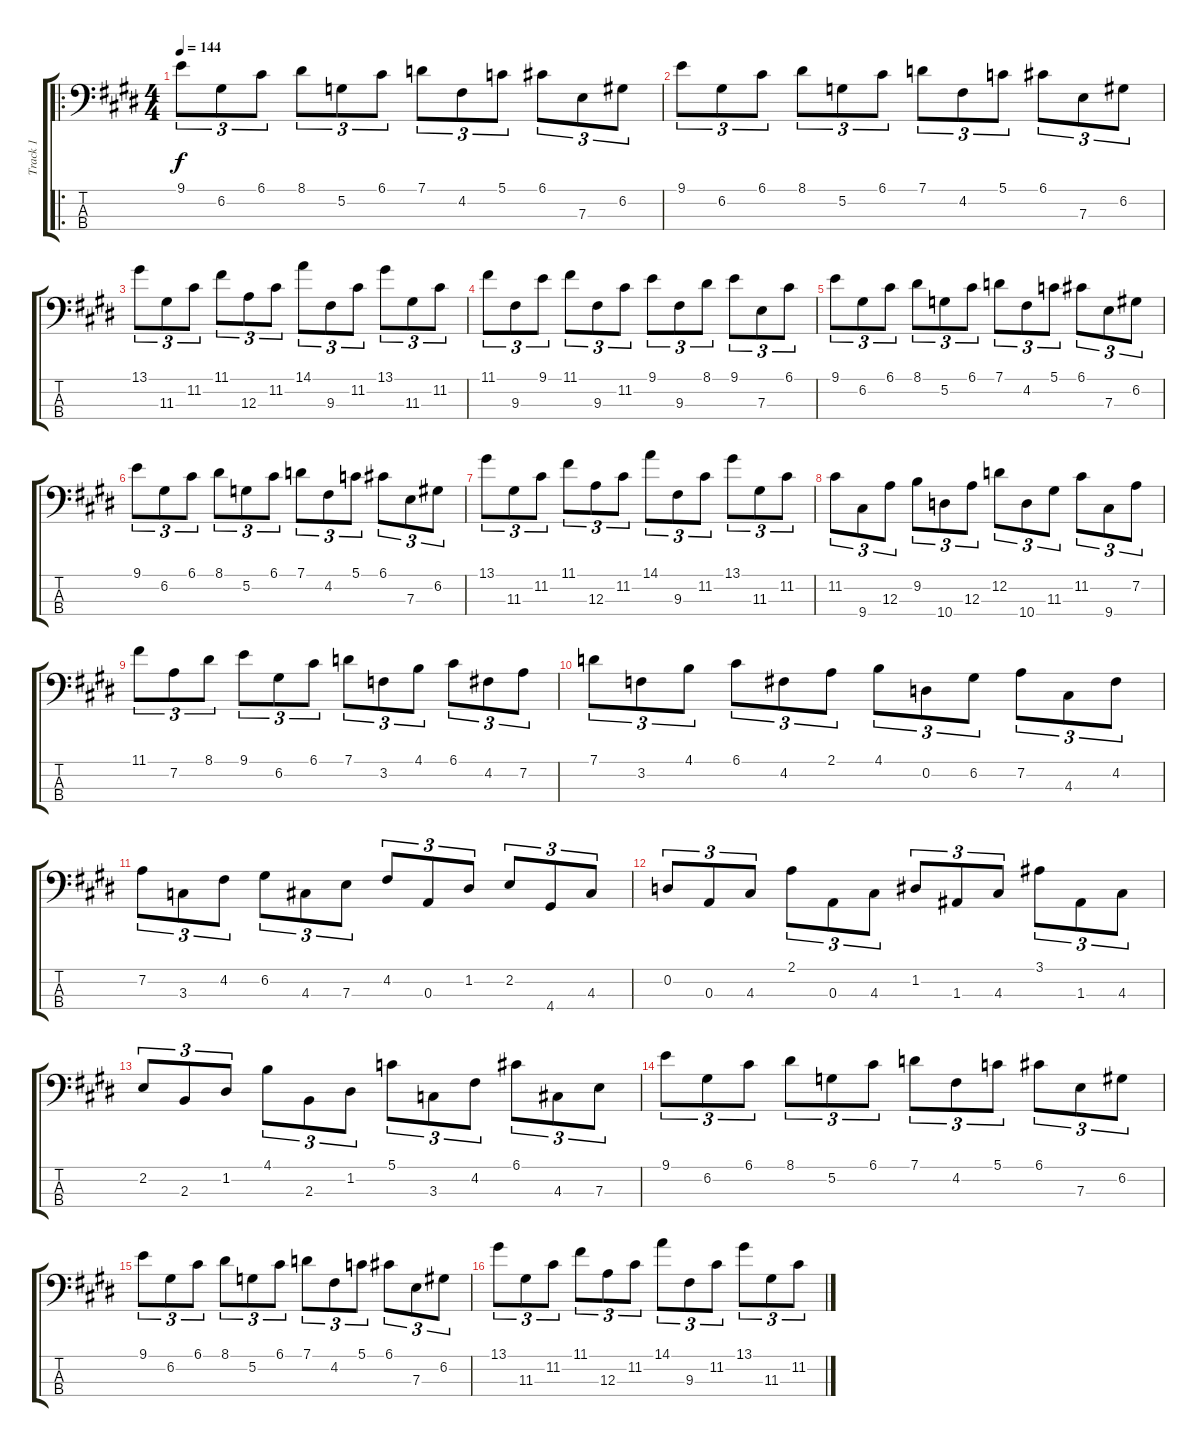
\track ("Track 1" "Track 1") {instrument electricbassfinger}
\staff {score tabs}
\tuning (G2 D2 A1 E1) {hide}
\ro
\ts (4 4)
\tempo 144
\clef f4
\ks c#minor
9.1.8{tu (3 2) dy f instrument electricbassfinger} 6.2.8{tu (3 2)} 6.1.8{tu (3 2)} 8.1.8{tu (3 2)} 5.2.8{tu (3 2)} 6.1.8{tu (3 2)} 7.1.8{tu (3 2)} 4.2.8{tu (3 2)} 5.1.8{tu (3 2)} 6.1.8{tu (3 2)} 7.3.8{tu (3 2)} 6.2.8{tu (3 2)} |
9.1.8{tu (3 2)} 6.2.8{tu (3 2)} 6.1.8{tu (3 2)} 8.1.8{tu (3 2)} 5.2.8{tu (3 2)} 6.1.8{tu (3 2)} 7.1.8{tu (3 2)} 4.2.8{tu (3 2)} 5.1.8{tu (3 2)} 6.1.8{tu (3 2)} 7.3.8{tu (3 2)} 6.2.8{tu (3 2)} |
13.1.8{tu (3 2)} 11.3.8{tu (3 2)} 11.2.8{tu (3 2)} 11.1.8{tu (3 2)} 12.3.8{tu (3 2)} 11.2.8{tu (3 2)} 14.1.8{tu (3 2)} 9.3.8{tu (3 2)} 11.2.8{tu (3 2)} 13.1.8{tu (3 2)} 11.3.8{tu (3 2)} 11.2.8{tu (3 2)} |
11.1.8{tu (3 2)} 9.3.8{tu (3 2)} 9.1.8{tu (3 2)} 11.1.8{tu (3 2)} 9.3.8{tu (3 2)} 11.2.8{tu (3 2)} 9.1.8{tu (3 2)} 9.3.8{tu (3 2)} 8.1.8{tu (3 2)} 9.1.8{tu (3 2)} 7.3.8{tu (3 2)} 6.1.8{tu (3 2)} |
9.1.8{tu (3 2)} 6.2.8{tu (3 2)} 6.1.8{tu (3 2)} 8.1.8{tu (3 2)} 5.2.8{tu (3 2)} 6.1.8{tu (3 2)} 7.1.8{tu (3 2)} 4.2.8{tu (3 2)} 5.1.8{tu (3 2)} 6.1.8{tu (3 2)} 7.3.8{tu (3 2)} 6.2.8{tu (3 2)} |
9.1.8{tu (3 2)} 6.2.8{tu (3 2)} 6.1.8{tu (3 2)} 8.1.8{tu (3 2)} 5.2.8{tu (3 2)} 6.1.8{tu (3 2)} 7.1.8{tu (3 2)} 4.2.8{tu (3 2)} 5.1.8{tu (3 2)} 6.1.8{tu (3 2)} 7.3.8{tu (3 2)} 6.2.8{tu (3 2)} |
13.1.8{tu (3 2)} 11.3.8{tu (3 2)} 11.2.8{tu (3 2)} 11.1.8{tu (3 2)} 12.3.8{tu (3 2)} 11.2.8{tu (3 2)} 14.1.8{tu (3 2)} 9.3.8{tu (3 2)} 11.2.8{tu (3 2)} 13.1.8{tu (3 2)} 11.3.8{tu (3 2)} 11.2.8{tu (3 2)} |
11.2.8{tu (3 2)} 9.4.8{tu (3 2)} 12.3.8{tu (3 2)} 9.2.8{tu (3 2)} 10.4.8{tu (3 2)} 12.3.8{tu (3 2)} 12.2.8{tu (3 2)} 10.4.8{tu (3 2)} 11.3.8{tu (3 2)} 11.2.8{tu (3 2)} 9.4.8{tu (3 2)} 7.2.8{tu (3 2)} |
11.1.8{tu (3 2)} 7.2.8{tu (3 2)} 8.1.8{tu (3 2)} 9.1.8{tu (3 2)} 6.2.8{tu (3 2)} 6.1.8{tu (3 2)} 7.1.8{tu (3 2)} 3.2.8{tu (3 2)} 4.1.8{tu (3 2)} 6.1.8{tu (3 2)} 4.2.8{tu (3 2)} 7.2.8{tu (3 2)} |
7.1.8{tu (3 2)} 3.2.8{tu (3 2)} 4.1.8{tu (3 2)} 6.1.8{tu (3 2)} 4.2.8{tu (3 2)} 2.1.8{tu (3 2)} 4.1.8{tu (3 2)} 0.2.8{tu (3 2)} 6.2.8{tu (3 2)} 7.2.8{tu (3 2)} 4.3.8{tu (3 2)} 4.2.8{tu (3 2)} |
7.2.8{tu (3 2)} 3.3.8{tu (3 2)} 4.2.8{tu (3 2)} 6.2.8{tu (3 2)} 4.3.8{tu (3 2)} 7.3.8{tu (3 2)} 4.2.8{tu (3 2)} 0.3.8{tu (3 2)} 1.2.8{tu (3 2)} 2.2.8{tu (3 2)} 4.4.8{tu (3 2)} 4.3.8{tu (3 2)} |
0.2.8{tu (3 2)} 0.3.8{tu (3 2)} 4.3.8{tu (3 2)} 2.1.8{tu (3 2)} 0.3.8{tu (3 2)} 4.3.8{tu (3 2)} 1.2.8{tu (3 2)} 1.3.8{tu (3 2)} 4.3.8{tu (3 2)} 3.1.8{tu (3 2)} 1.3.8{tu (3 2)} 4.3.8{tu (3 2)} |
2.2.8{tu (3 2)} 2.3.8{tu (3 2)} 1.2.8{tu (3 2)} 4.1.8{tu (3 2)} 2.3.8{tu (3 2)} 1.2.8{tu (3 2)} 5.1.8{tu (3 2)} 3.3.8{tu (3 2)} 4.2.8{tu (3 2)} 6.1.8{tu (3 2)} 4.3.8{tu (3 2)} 7.3.8{tu (3 2)} |
9.1.8{tu (3 2)} 6.2.8{tu (3 2)} 6.1.8{tu (3 2)} 8.1.8{tu (3 2)} 5.2.8{tu (3 2)} 6.1.8{tu (3 2)} 7.1.8{tu (3 2)} 4.2.8{tu (3 2)} 5.1.8{tu (3 2)} 6.1.8{tu (3 2)} 7.3.8{tu (3 2)} 6.2.8{tu (3 2)} |
9.1.8{tu (3 2)} 6.2.8{tu (3 2)} 6.1.8{tu (3 2)} 8.1.8{tu (3 2)} 5.2.8{tu (3 2)} 6.1.8{tu (3 2)} 7.1.8{tu (3 2)} 4.2.8{tu (3 2)} 5.1.8{tu (3 2)} 6.1.8{tu (3 2)} 7.3.8{tu (3 2)} 6.2.8{tu (3 2)} |
13.1.8{tu (3 2)} 11.3.8{tu (3 2)} 11.2.8{tu (3 2)} 11.1.8{tu (3 2)} 12.3.8{tu (3 2)} 11.2.8{tu (3 2)} 14.1.8{tu (3 2)} 9.3.8{tu (3 2)} 11.2.8{tu (3 2)} 13.1.8{tu (3 2)} 11.3.8{tu (3 2)} 11.2.8{tu (3 2)}
